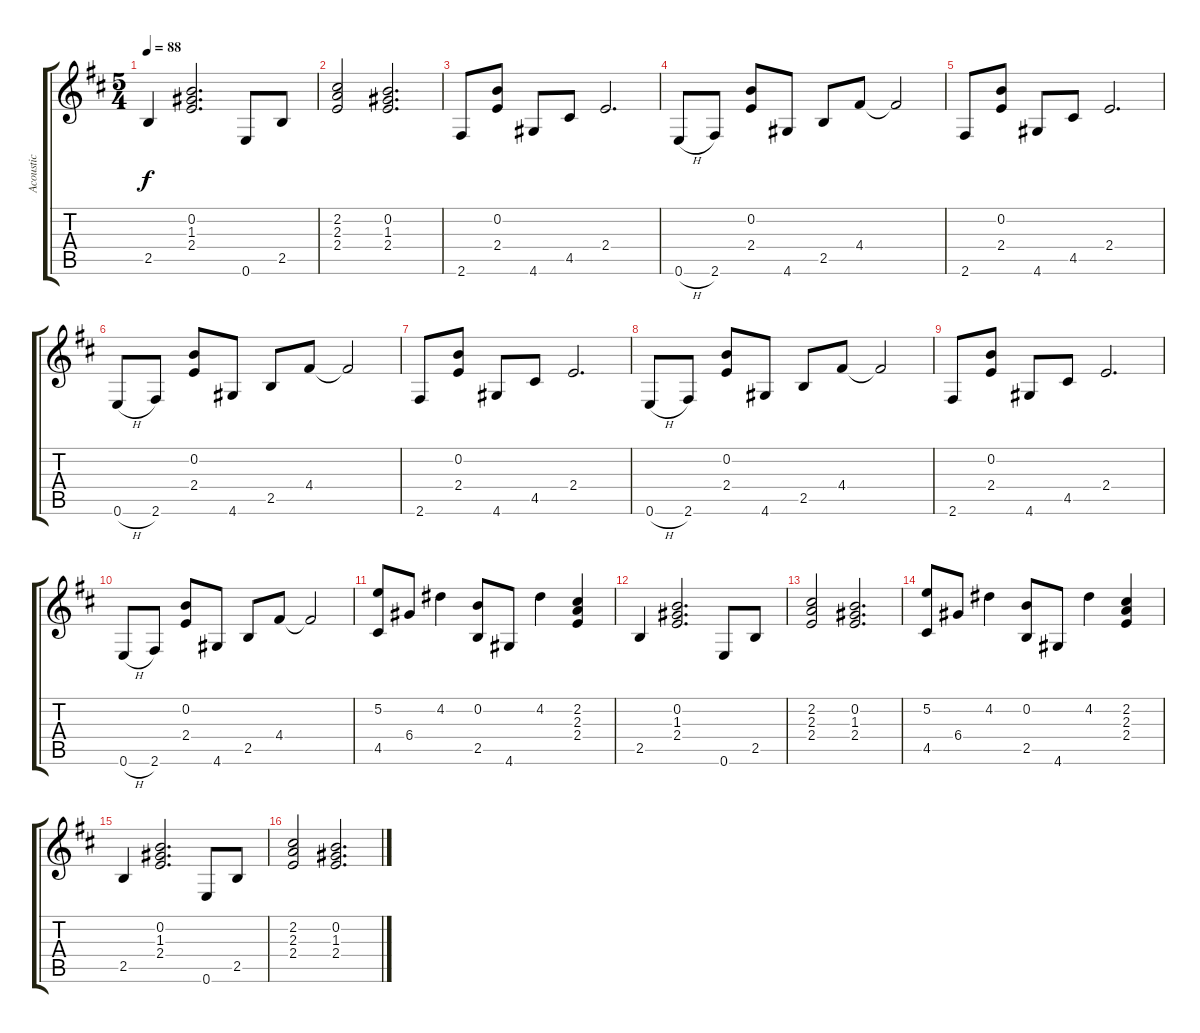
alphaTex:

\track ("Acoustic" "Acoustic") {instrument acousticguitarsteel}
\staff {score tabs}
\tuning (E4 B3 G3 D3 A2 E2) {hide}
\ts (5 4)
\tempo 88
\clef g2
\ks d
2.5.4{dy f} (0.2 1.3 2.4).2{d} 0.6.8 2.5.8 |
(2.2 2.3 2.4).2 (0.2 1.3 2.4).2{d} |
2.6.8 (0.2 2.4).8 4.6.8 4.5.8 2.4.2{d} |
0.6{h}.8 2.6.8 (0.2 2.4).8 4.6.8 2.5.8 4.4.8 4.4{t}.2 |
2.6.8 (0.2 2.4).8 4.6.8 4.5.8 2.4.2{d} |
0.6{h}.8 2.6.8 (0.2 2.4).8 4.6.8 2.5.8 4.4.8 4.4{t}.2 |
2.6.8 (0.2 2.4).8 4.6.8 4.5.8 2.4.2{d} |
0.6{h}.8 2.6.8 (0.2 2.4).8 4.6.8 2.5.8 4.4.8 4.4{t}.2 |
2.6.8 (0.2 2.4).8 4.6.8 4.5.8 2.4.2{d} |
0.6{h}.8 2.6.8 (0.2 2.4).8 4.6.8 2.5.8 4.4.8 4.4{t}.2 |
(5.2 4.5).8 6.4.8 4.2.4 (0.2 2.5).8 4.6.8 4.2.4 (2.2 2.3 2.4).4 |
2.5.4 (0.2 1.3 2.4).2{d} 0.6.8 2.5.8 |
(2.2 2.3 2.4).2 (0.2 1.3 2.4).2{d} |
(5.2 4.5).8 6.4.8 4.2.4 (0.2 2.5).8 4.6.8 4.2.4 (2.2 2.3 2.4).4 |
2.5.4 (0.2 1.3 2.4).2{d} 0.6.8 2.5.8 |
(2.2 2.3 2.4).2 (0.2 1.3 2.4).2{d}
